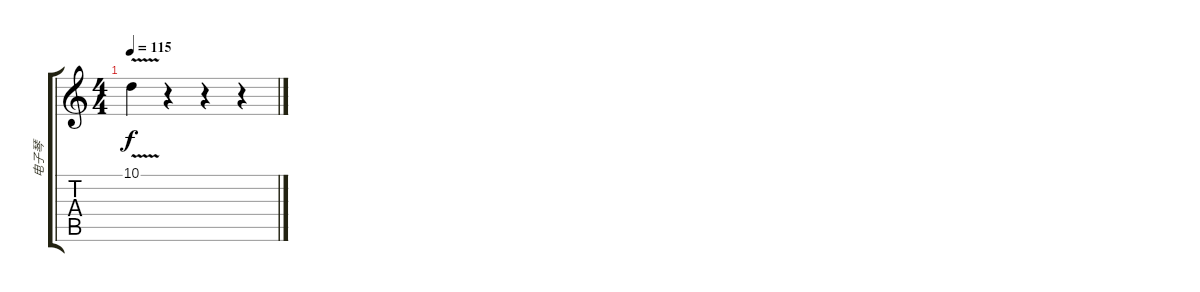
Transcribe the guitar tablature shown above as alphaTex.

\track ("电子琴" "电子琴") {instrument stringensemble2}
\staff {score tabs}
\tuning (E4 B3 G3 D3 A2 E2) {hide}
\ts (4 4)
\tempo 115
\clef g2
\ks c
10.1{v}.4{dy f} r.4 r.4 r.4
